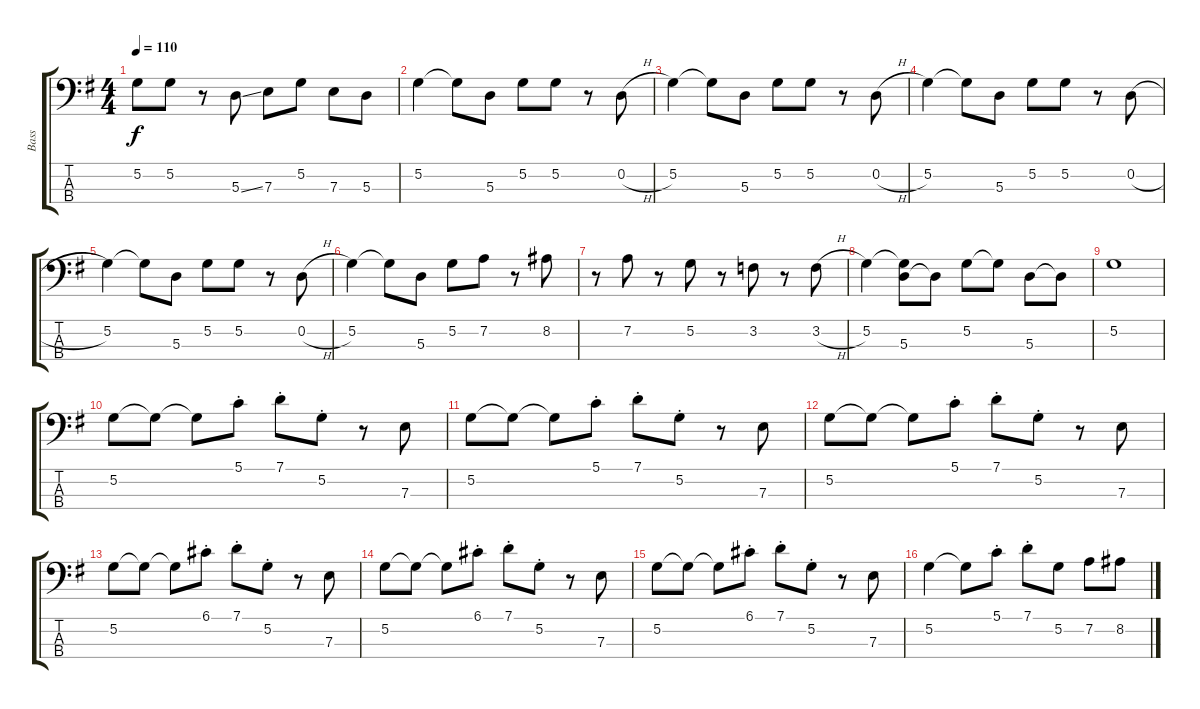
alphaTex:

\track ("Bass" "Bass") {instrument electricbassfinger}
\staff {score tabs}
\tuning (G2 D2 A1 E1) {hide}
\ts (4 4)
\tempo 110
\clef f4
\ks g
5.2.8{dy f} 5.2.8 r.8 5.3{ss}.8 7.3.8 5.2.8 7.3.8 5.3.8 |
5.2.4 5.2{t}.8 5.3.8 5.2.8 5.2.8 r.8 0.2{h}.8 |
5.2.4 5.2{t}.8 5.3.8 5.2.8 5.2.8 r.8 0.2{h}.8 |
5.2.4 5.2{t}.8 5.3.8 5.2.8 5.2.8 r.8 0.2{h}.8 |
5.2.4 5.2{t}.8 5.3.8 5.2.8 5.2.8 r.8 0.2{h}.8 |
5.2.4 5.2{t}.8 5.3.8 5.2.8 7.2.8 r.8 8.2.8 |
r.8 7.2.8 r.8 5.2.8 r.8 3.2.8 r.8 3.2{h}.8 |
5.2.4 (5.2{t} 5.3).8 5.3{t}.8 5.2.8 5.2{t}.8 5.3.8 5.3{t}.8 |
5.2.1 |
5.2.8 5.2{t}.8 5.2{t}.8 5.1{st}.8 7.1{st}.8 5.2{st}.8 r.8 7.3.8 |
5.2.8 5.2{t}.8 5.2{t}.8 5.1{st}.8 7.1{st}.8 5.2{st}.8 r.8 7.3.8 |
5.2.8 5.2{t}.8 5.2{t}.8 5.1{st}.8 7.1{st}.8 5.2{st}.8 r.8 7.3.8 |
5.2.8 5.2{t}.8 5.2{t}.8 6.1{st}.8 7.1{st}.8 5.2{st}.8 r.8 7.3.8 |
5.2.8 5.2{t}.8 5.2{t}.8 6.1{st}.8 7.1{st}.8 5.2{st}.8 r.8 7.3.8 |
5.2.8 5.2{t}.8 5.2{t}.8 6.1{st}.8 7.1{st}.8 5.2{st}.8 r.8 7.3.8 |
5.2.4 5.2{t}.8 5.1{st}.8 7.1{st}.8 5.2.8 7.2.8 8.2.8
